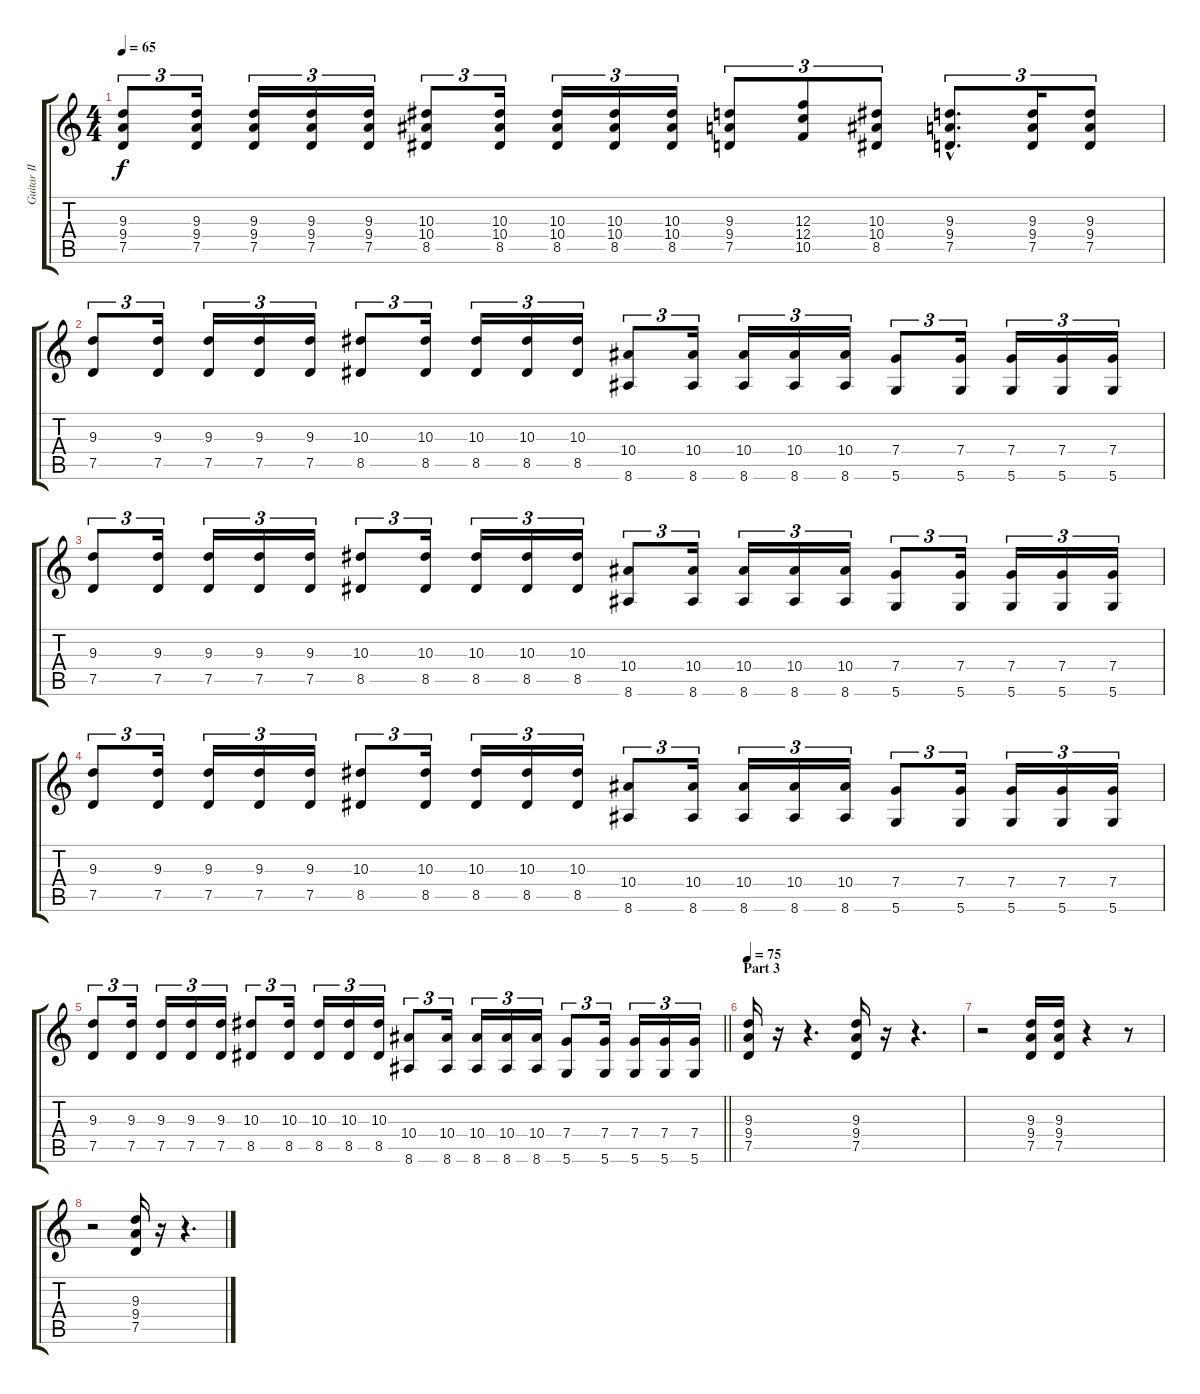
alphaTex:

\track ("Guitar II" "Guitar II") {instrument distortionguitar}
\staff {score tabs}
\tuning (D4 A3 F3 C3 G2 D2) {hide}
\ts (4 4)
\tempo 65
\clef g2
\ks c
(9.3 9.4 7.5).8{tu (3 2) dy f} (9.3 9.4 7.5).16{tu (3 2)} (9.3 9.4 7.5).16{tu (3 2)} (9.3 9.4 7.5).16{tu (3 2)} (9.3 9.4 7.5).16{tu (3 2)} (10.3 10.4 8.5).8{tu (3 2)} (10.3 10.4 8.5).16{tu (3 2)} (10.3 10.4 8.5).16{tu (3 2)} (10.3 10.4 8.5).16{tu (3 2)} (10.3 10.4 8.5).16{tu (3 2)} (9.3 9.4 7.5).8{tu (3 2)} (12.3 12.4 10.5).8{tu (3 2)} (10.3 10.4 8.5).8{tu (3 2)} (9.3{hac} 9.4{hac} 7.5{hac}).8{d tu (3 2)} (9.3 9.4 7.5).16{tu (3 2)} (9.3 9.4 7.5).8{tu (3 2)} |
(9.3 7.5).8{tu (3 2)} (9.3 7.5).16{tu (3 2)} (9.3 7.5).16{tu (3 2)} (9.3 7.5).16{tu (3 2)} (9.3 7.5).16{tu (3 2)} (10.3 8.5).8{tu (3 2)} (10.3 8.5).16{tu (3 2)} (10.3 8.5).16{tu (3 2)} (10.3 8.5).16{tu (3 2)} (10.3 8.5).16{tu (3 2)} (10.4 8.6).8{tu (3 2)} (10.4 8.6).16{tu (3 2)} (10.4 8.6).16{tu (3 2)} (10.4 8.6).16{tu (3 2)} (10.4 8.6).16{tu (3 2)} (7.4 5.6).8{tu (3 2)} (7.4 5.6).16{tu (3 2)} (7.4 5.6).16{tu (3 2)} (7.4 5.6).16{tu (3 2)} (7.4 5.6).16{tu (3 2)} |
(9.3 7.5).8{tu (3 2)} (9.3 7.5).16{tu (3 2)} (9.3 7.5).16{tu (3 2)} (9.3 7.5).16{tu (3 2)} (9.3 7.5).16{tu (3 2)} (10.3 8.5).8{tu (3 2)} (10.3 8.5).16{tu (3 2)} (10.3 8.5).16{tu (3 2)} (10.3 8.5).16{tu (3 2)} (10.3 8.5).16{tu (3 2)} (10.4 8.6).8{tu (3 2)} (10.4 8.6).16{tu (3 2)} (10.4 8.6).16{tu (3 2)} (10.4 8.6).16{tu (3 2)} (10.4 8.6).16{tu (3 2)} (7.4 5.6).8{tu (3 2)} (7.4 5.6).16{tu (3 2)} (7.4 5.6).16{tu (3 2)} (7.4 5.6).16{tu (3 2)} (7.4 5.6).16{tu (3 2)} |
(9.3 7.5).8{tu (3 2)} (9.3 7.5).16{tu (3 2)} (9.3 7.5).16{tu (3 2)} (9.3 7.5).16{tu (3 2)} (9.3 7.5).16{tu (3 2)} (10.3 8.5).8{tu (3 2)} (10.3 8.5).16{tu (3 2)} (10.3 8.5).16{tu (3 2)} (10.3 8.5).16{tu (3 2)} (10.3 8.5).16{tu (3 2)} (10.4 8.6).8{tu (3 2)} (10.4 8.6).16{tu (3 2)} (10.4 8.6).16{tu (3 2)} (10.4 8.6).16{tu (3 2)} (10.4 8.6).16{tu (3 2)} (7.4 5.6).8{tu (3 2)} (7.4 5.6).16{tu (3 2)} (7.4 5.6).16{tu (3 2)} (7.4 5.6).16{tu (3 2)} (7.4 5.6).16{tu (3 2)} |
\barLineRight lightlight
(9.3 7.5).8{tu (3 2)} (9.3 7.5).16{tu (3 2)} (9.3 7.5).16{tu (3 2)} (9.3 7.5).16{tu (3 2)} (9.3 7.5).16{tu (3 2)} (10.3 8.5).8{tu (3 2)} (10.3 8.5).16{tu (3 2)} (10.3 8.5).16{tu (3 2)} (10.3 8.5).16{tu (3 2)} (10.3 8.5).16{tu (3 2)} (10.4 8.6).8{tu (3 2)} (10.4 8.6).16{tu (3 2)} (10.4 8.6).16{tu (3 2)} (10.4 8.6).16{tu (3 2)} (10.4 8.6).16{tu (3 2)} (7.4 5.6).8{tu (3 2)} (7.4 5.6).16{tu (3 2)} (7.4 5.6).16{tu (3 2)} (7.4 5.6).16{tu (3 2)} (7.4 5.6).16{tu (3 2)} |
\section ("" "Part 3")
\tempo 75
(9.3 9.4 7.5).16 r.16 r.4{d} (9.3 9.4 7.5).16 r.16 r.4{d} |
r.2 (9.3 9.4 7.5).16 (9.3 9.4 7.5).16 r.4 r.8 |
r.2 (9.3 9.4 7.5).16 r.16 r.4{d}
